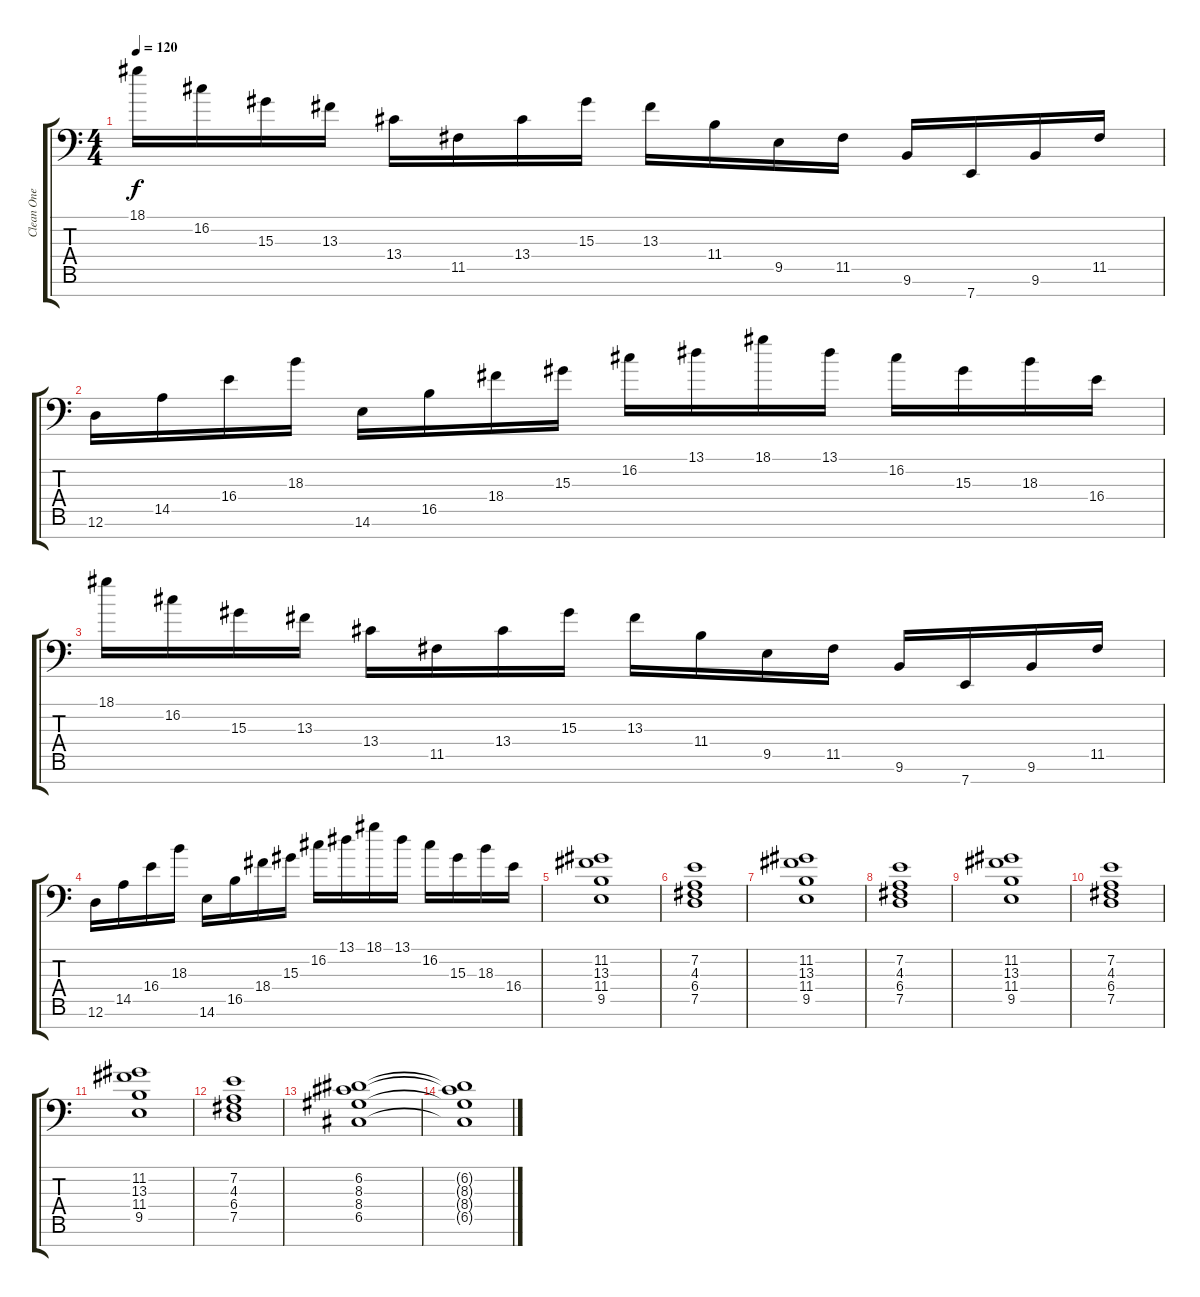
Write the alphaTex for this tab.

\track ("Clean One Boost/Effects" "Clean One ") {instrument fx7echoes}
\staff {score tabs}
\tuning (D4 A3 F3 C3 G2 D2 A1) {hide}
\ts (4 4)
\tempo 120
\clef f4
\ks c
18.1.16{dy f} 16.2.16 15.3.16 13.3.16 13.4.16 11.5.16 13.4.16 15.3.16 13.3.16 11.4.16 9.5.16 11.5.16 9.6.16 7.7.16 9.6.16 11.5.16 |
12.6.16 14.5.16 16.4.16 18.3.16 14.6.16 16.5.16 18.4.16 15.3.16 16.2.16 13.1.16 18.1.16 13.1.16 16.2.16 15.3.16 18.3.16 16.4.16 |
18.1.16 16.2.16 15.3.16 13.3.16 13.4.16 11.5.16 13.4.16 15.3.16 13.3.16 11.4.16 9.5.16 11.5.16 9.6.16 7.7.16 9.6.16 11.5.16 |
12.6.16 14.5.16 16.4.16 18.3.16 14.6.16 16.5.16 18.4.16 15.3.16 16.2.16 13.1.16 18.1.16 13.1.16 16.2.16 15.3.16 18.3.16 16.4.16 |
(11.2 13.3 11.4 9.5).1 |
(7.2 4.3 6.4 7.5).1 |
(11.2 13.3 11.4 9.5).1 |
(7.2 4.3 6.4 7.5).1 |
(11.2 13.3 11.4 9.5).1 |
(7.2 4.3 6.4 7.5).1 |
(11.2 13.3 11.4 9.5).1 |
(7.2 4.3 6.4 7.5).1 |
(6.2 8.3 8.4 6.5).1 |
(6.2{t} 8.3{t} 8.4{t} 6.5{t}).1
